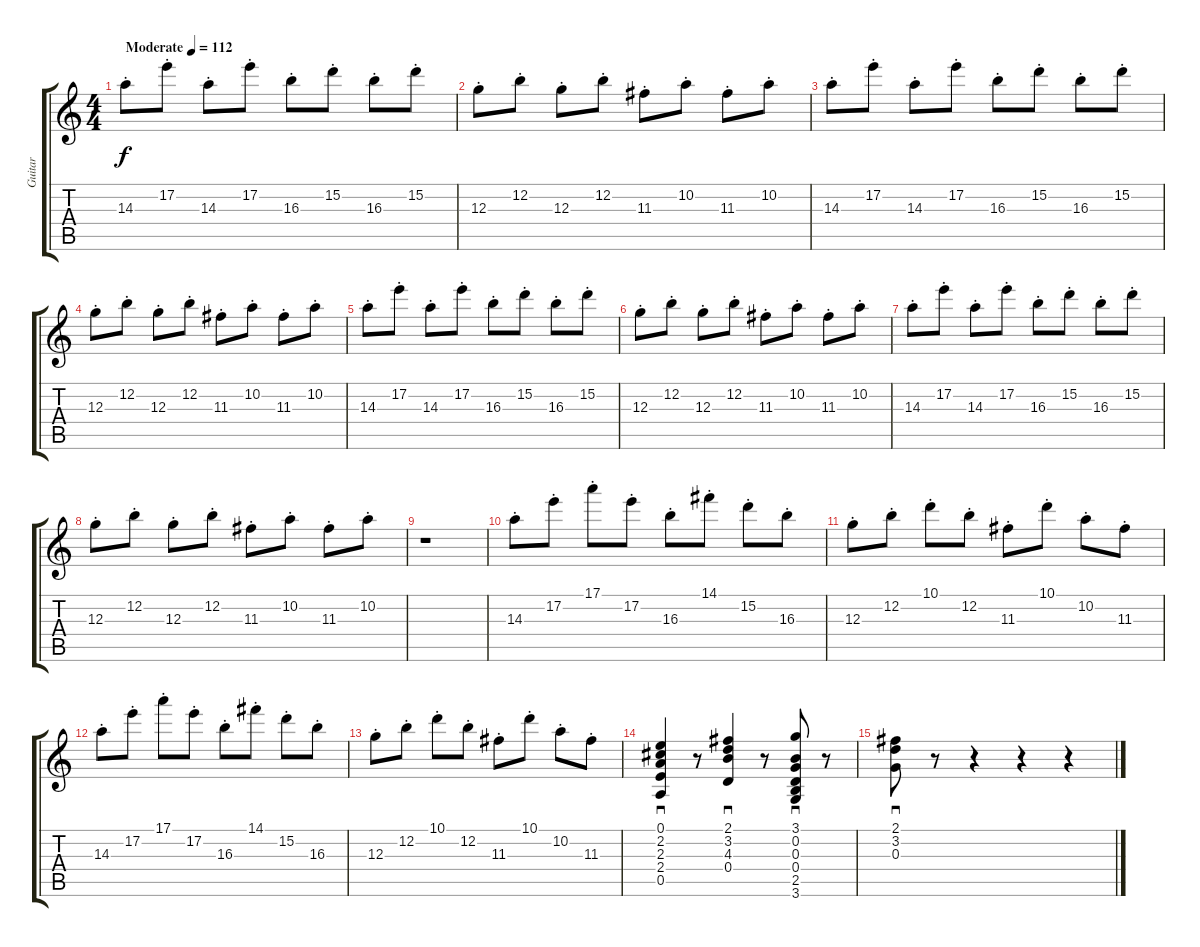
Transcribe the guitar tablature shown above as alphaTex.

\track ("Guitar " "Guitar ") {instrument acousticguitarsteel}
\staff {score tabs}
\tuning (E4 B3 G3 D3 A2 E2) {hide}
\ts (4 4)
\tempo (112 "Moderate")
\clef g2
\ks c
14.3{st}.8{dy f instrument acousticguitarsteel} 17.2{st}.8 14.3{st}.8 17.2{st}.8 16.3{st}.8 15.2{st}.8 16.3{st}.8 15.2{st}.8 |
12.3{st}.8 12.2{st}.8 12.3{st}.8 12.2{st}.8 11.3{st}.8 10.2{st}.8 11.3{st}.8 10.2{st}.8 |
14.3{st}.8 17.2{st}.8 14.3{st}.8 17.2{st}.8 16.3{st}.8 15.2{st}.8 16.3{st}.8 15.2{st}.8 |
12.3{st}.8 12.2{st}.8 12.3{st}.8 12.2{st}.8 11.3{st}.8 10.2{st}.8 11.3{st}.8 10.2{st}.8 |
14.3{st}.8 17.2{st}.8 14.3{st}.8 17.2{st}.8 16.3{st}.8 15.2{st}.8 16.3{st}.8 15.2{st}.8 |
12.3{st}.8 12.2{st}.8 12.3{st}.8 12.2{st}.8 11.3{st}.8 10.2{st}.8 11.3{st}.8 10.2{st}.8 |
14.3{st}.8 17.2{st}.8 14.3{st}.8 17.2{st}.8 16.3{st}.8 15.2{st}.8 16.3{st}.8 15.2{st}.8 |
12.3{st}.8 12.2{st}.8 12.3{st}.8 12.2{st}.8 11.3{st}.8 10.2{st}.8 11.3{st}.8 10.2{st}.8 |
r.1 |
14.3{st}.8 17.2{st}.8 17.1{st}.8 17.2{st}.8 16.3{st}.8 14.1{st}.8 15.2{st}.8 16.3{st}.8 |
12.3{st}.8 12.2{st}.8 10.1{st}.8 12.2{st}.8 11.3{st}.8 10.1{st}.8 10.2{st}.8 11.3{st}.8 |
14.3{st}.8 17.2{st}.8 17.1{st}.8 17.2{st}.8 16.3{st}.8 14.1{st}.8 15.2{st}.8 16.3{st}.8 |
12.3{st}.8 12.2{st}.8 10.1{st}.8 12.2{st}.8 11.3{st}.8 10.1{st}.8 10.2{st}.8 11.3{st}.8 |
(0.1 2.2 2.3 2.4 0.5).4{sd} r.8 (2.1 3.2 4.3 0.4).4{sd} r.8 (3.1 0.2 0.3 0.4 2.5 3.6).8{sd} r.8 |
(2.1 3.2 0.3).8{sd} r.8 r.4 r.4 r.4
